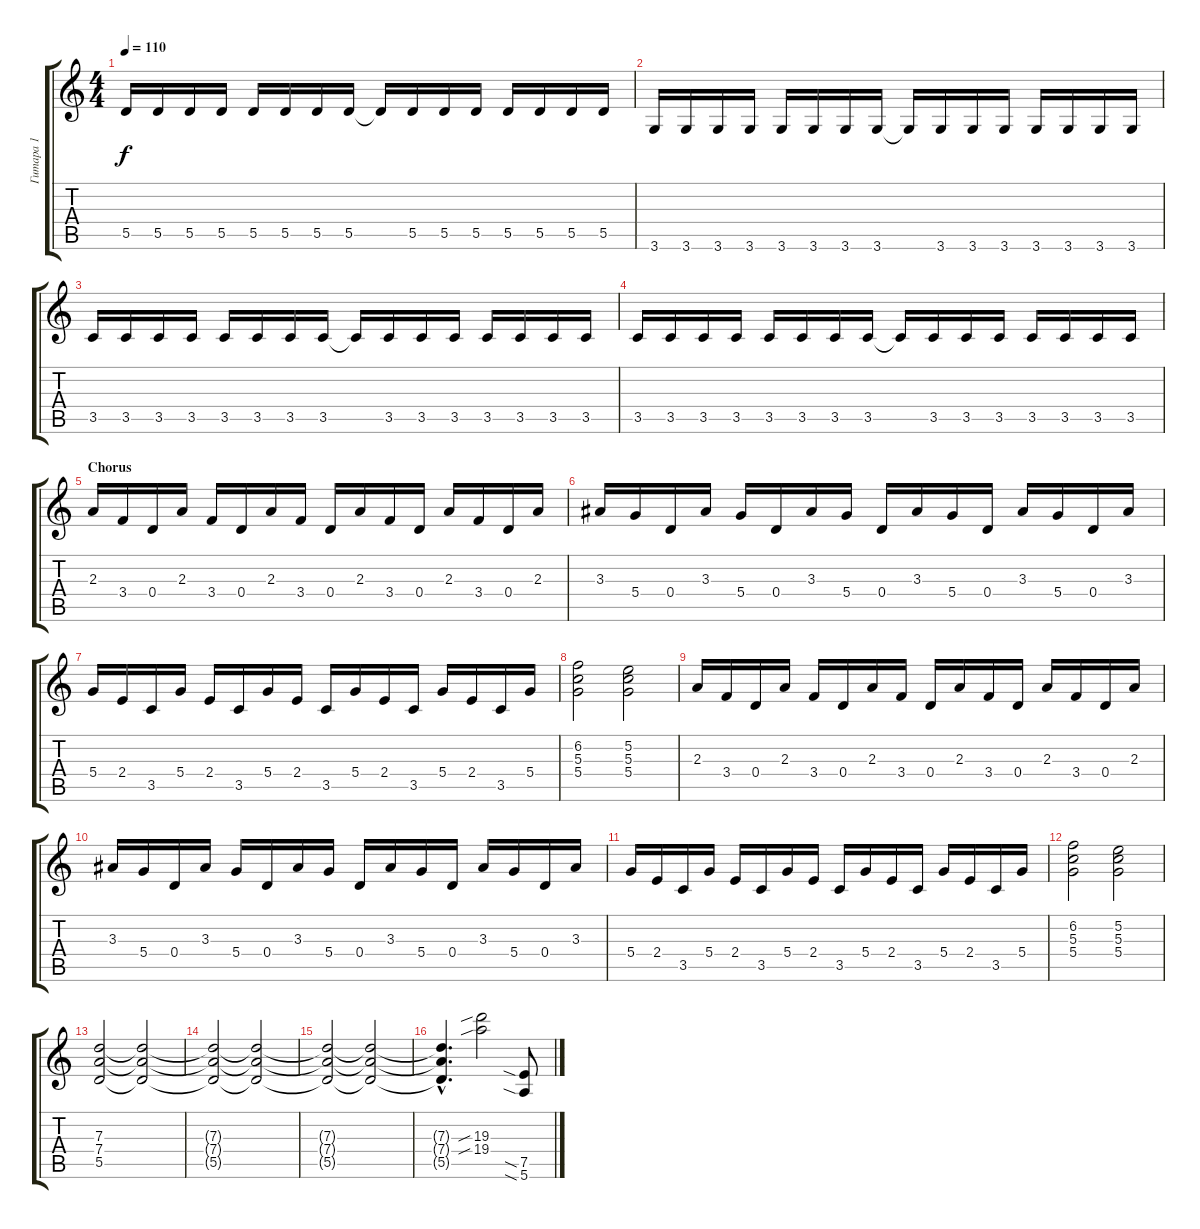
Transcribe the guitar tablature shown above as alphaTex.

\track ("Гитара 1" "Гитара 1") {instrument overdrivenguitar}
\staff {score tabs}
\tuning (E4 B3 G3 D3 A2 E2) {hide}
\ts (4 4)
\tempo 110
\clef g2
\ks c
5.5.16{dy f volume 10} 5.5.16 5.5.16 5.5.16 5.5.16 5.5.16 5.5.16 5.5.16 5.5{t}.16 5.5.16 5.5.16 5.5.16 5.5.16 5.5.16 5.5.16 5.5.16 |
3.6.16 3.6.16 3.6.16 3.6.16 3.6.16 3.6.16 3.6.16 3.6.16 3.6{t}.16 3.6.16 3.6.16 3.6.16 3.6.16 3.6.16 3.6.16 3.6.16 |
3.5.16 3.5.16 3.5.16 3.5.16 3.5.16 3.5.16 3.5.16 3.5.16 3.5{t}.16 3.5.16 3.5.16 3.5.16 3.5.16 3.5.16 3.5.16 3.5.16 |
3.5.16 3.5.16 3.5.16 3.5.16 3.5.16 3.5.16 3.5.16 3.5.16 3.5{t}.16 3.5.16 3.5.16 3.5.16 3.5.16 3.5.16 3.5.16 3.5.16 |
\section ("" "Chorus")
2.3.16 3.4.16 0.4.16 2.3.16 3.4.16 0.4.16 2.3.16 3.4.16 0.4.16 2.3.16 3.4.16 0.4.16 2.3.16 3.4.16 0.4.16 2.3.16 |
3.3.16 5.4.16 0.4.16 3.3.16 5.4.16 0.4.16 3.3.16 5.4.16 0.4.16 3.3.16 5.4.16 0.4.16 3.3.16 5.4.16 0.4.16 3.3.16 |
5.4.16 2.4.16 3.5.16 5.4.16 2.4.16 3.5.16 5.4.16 2.4.16 3.5.16 5.4.16 2.4.16 3.5.16 5.4.16 2.4.16 3.5.16 5.4.16 |
(6.2 5.3 5.4).2 (5.2 5.3 5.4).2 |
2.3.16 3.4.16 0.4.16 2.3.16 3.4.16 0.4.16 2.3.16 3.4.16 0.4.16 2.3.16 3.4.16 0.4.16 2.3.16 3.4.16 0.4.16 2.3.16 |
3.3.16 5.4.16 0.4.16 3.3.16 5.4.16 0.4.16 3.3.16 5.4.16 0.4.16 3.3.16 5.4.16 0.4.16 3.3.16 5.4.16 0.4.16 3.3.16 |
5.4.16 2.4.16 3.5.16 5.4.16 2.4.16 3.5.16 5.4.16 2.4.16 3.5.16 5.4.16 2.4.16 3.5.16 5.4.16 2.4.16 3.5.16 5.4.16 |
(6.2 5.3 5.4).2 (5.2 5.3 5.4).2 |
(7.3 7.4 5.5).2 (7.3{t} 7.4{t} 5.5{t}).2{volume 10} |
(7.3{t} 7.4{t} 5.5{t}).2{volume 9} (7.3{t} 7.4{t} 5.5{t}).2{volume 7} |
(7.3{t} 7.4{t} 5.5{t}).2{volume 5} (7.3{t} 7.4{t} 5.5{t}).2{volume 4} |
(7.3{hac t} 7.4{hac t} 5.5{hac t}).4{d volume 3} (19.3{sib} 19.4{sib}).2{volume 10 balance 0} (7.5{sia} 5.6{sia}).8
